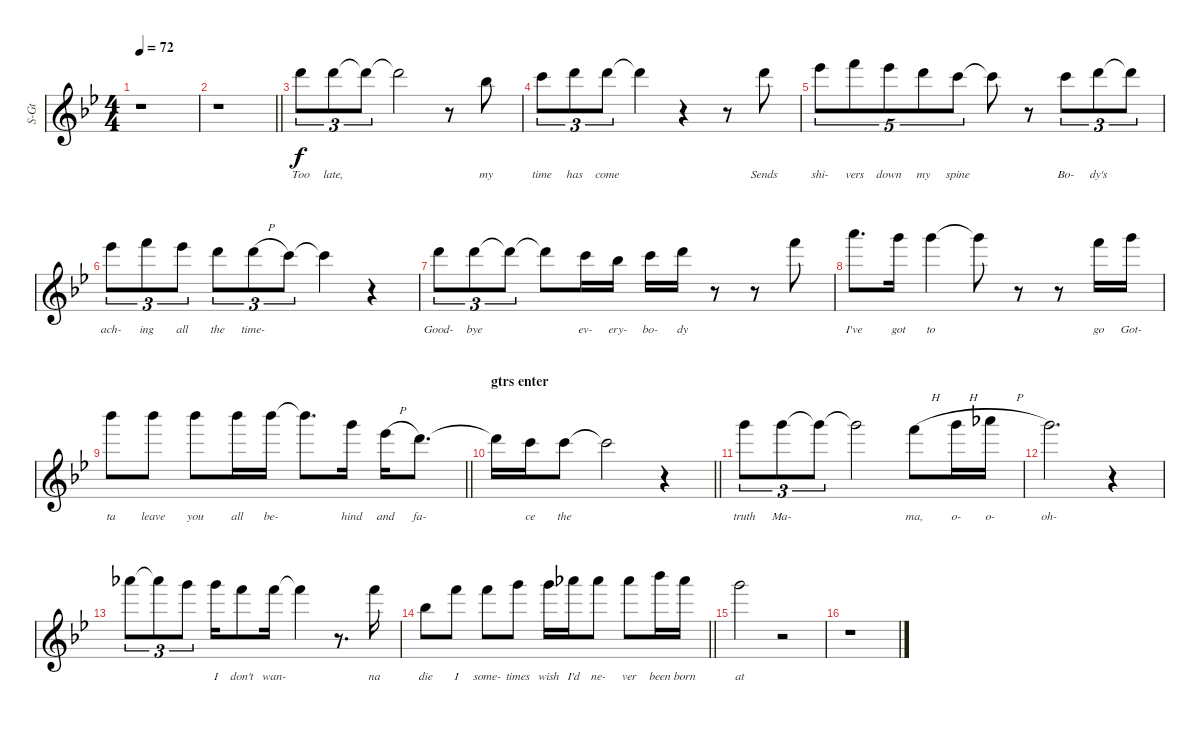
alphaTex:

\bracketExtendMode groupsimilarinstruments
\otherSystemsTrackNameOrientation horizontal
\track ("Voice" "S-Gt") {instrument flute}
\staff {score}
\tuning (E5 B4 G4 D4 A3 E3)
\displaytranspose 12
\ts (4 4)
\tempo 72
\clef g2
\ks bb
r.1{dy f beam Down} |
\barLineRight lightlight
r.1{beam Down} |
3.2{acc forcenatural}.8{tu (3 2) lyrics (0 "Too") lyrics (1 "") lyrics (2 "") lyrics (3 "") lyrics (4 "") beam Down} 3.2{acc forcenatural}.8{tu (3 2) lyrics (0 "late,") lyrics (1 "") lyrics (2 "") lyrics (3 "") lyrics (4 "") beam Down} 3.2{t acc forcenatural}.8{tu (3 2) beam Down} 3.2{t acc forcenatural}.2{beam Down} r.8{beam Down} 3.3{acc b}.8{lyrics (0 "my") lyrics (1 "") lyrics (2 "") lyrics (3 "") lyrics (4 "") beam Down} |
1.2{acc forcenatural}.8{tu (3 2) lyrics (0 "time") lyrics (1 "") lyrics (2 "") lyrics (3 "") lyrics (4 "") beam Down} 3.2{acc forcenatural}.8{tu (3 2) lyrics (0 "has") lyrics (1 "") lyrics (2 "") lyrics (3 "") lyrics (4 "") beam Down} 3.2{acc forcenatural}.8{tu (3 2) lyrics (0 "come") lyrics (1 "") lyrics (2 "") lyrics (3 "") lyrics (4 "") beam Down} 3.2{t acc forcenatural}.4{beam Down} r.4{beam Down} r.8{beam Down} 3.2{acc forcenatural}.8{lyrics (0 "Sends") lyrics (1 "") lyrics (2 "") lyrics (3 "") lyrics (4 "") beam Down} |
4.2{acc b}.8{tu (5 4) lyrics (0 "shi-") lyrics (1 "") lyrics (2 "") lyrics (3 "") lyrics (4 "") beam Down} 1.1{acc forcenatural}.8{tu (5 4) lyrics (0 "vers") lyrics (1 "") lyrics (2 "") lyrics (3 "") lyrics (4 "") beam Down} 4.2{acc b}.8{tu (5 4) lyrics (0 "down") lyrics (1 "") lyrics (2 "") lyrics (3 "") lyrics (4 "") beam Down} 3.2{acc forcenatural}.8{tu (5 4) lyrics (0 "my") lyrics (1 "") lyrics (2 "") lyrics (3 "") lyrics (4 "") beam Down} 1.2{acc forcenatural}.8{tu (5 4) lyrics (0 "spine") lyrics (1 "") lyrics (2 "") lyrics (3 "") lyrics (4 "") beam Down} 1.2{t acc forcenatural}.8{beam Down} r.8{beam Down} 1.2{acc forcenatural}.8{tu (3 2) lyrics (0 "Bo-") lyrics (1 "") lyrics (2 "") lyrics (3 "") lyrics (4 "") beam Down} 3.2{acc forcenatural}.8{tu (3 2) lyrics (0 "dy's") lyrics (1 "") lyrics (2 "") lyrics (3 "") lyrics (4 "") beam Down} 3.2{t acc forcenatural}.8{tu (3 2) beam Down} |
4.2{acc b}.8{tu (3 2) lyrics (0 "ach-") lyrics (1 "") lyrics (2 "") lyrics (3 "") lyrics (4 "") beam Down} 1.1{acc forcenatural}.8{tu (3 2) lyrics (0 "ing") lyrics (1 "") lyrics (2 "") lyrics (3 "") lyrics (4 "") beam Down} 4.2{acc b}.8{tu (3 2) lyrics (0 "all") lyrics (1 "") lyrics (2 "") lyrics (3 "") lyrics (4 "") beam Down} 3.2{acc forcenatural}.8{tu (3 2) lyrics (0 "the") lyrics (1 "") lyrics (2 "") lyrics (3 "") lyrics (4 "") beam Down} 3.2{h acc forcenatural}.8{tu (3 2) lyrics (0 "time-") lyrics (1 "") lyrics (2 "") lyrics (3 "") lyrics (4 "") beam Down} 1.2{acc forcenatural}.8{tu (3 2) beam Down} 1.2{t acc forcenatural}.4{beam Down} r.4{beam Down} |
3.2{acc forcenatural}.8{tu (3 2) lyrics (0 "Good-") lyrics (1 "") lyrics (2 "") lyrics (3 "") lyrics (4 "") beam Down} 3.2{acc forcenatural}.8{tu (3 2) lyrics (0 "bye") lyrics (1 "") lyrics (2 "") lyrics (3 "") lyrics (4 "") beam Down} 3.2{t acc forcenatural}.8{tu (3 2) beam Down} 3.2{t acc forcenatural}.8{beam Down} 1.2{acc forcenatural}.16{lyrics (0 "ev-") lyrics (1 "") lyrics (2 "") lyrics (3 "") lyrics (4 "") beam Down} 3.3{acc b}.16{lyrics (0 "ery-") lyrics (1 "") lyrics (2 "") lyrics (3 "") lyrics (4 "") beam Down} 1.2{acc forcenatural}.16{lyrics (0 "bo-") lyrics (1 "") lyrics (2 "") lyrics (3 "") lyrics (4 "") beam Down} 3.2{acc forcenatural}.16{lyrics (0 "dy") lyrics (1 "") lyrics (2 "") lyrics (3 "") lyrics (4 "") beam Down} r.8{beam Down} r.8{beam Down} 1.1{acc forcenatural}.8{lyrics (0 " ") lyrics (1 "") lyrics (2 "") lyrics (3 "") lyrics (4 "") beam Down} |
5.1{acc forcenatural}.8{d lyrics (0 "I've") lyrics (1 "") lyrics (2 "") lyrics (3 "") lyrics (4 "") beam Down} 3.1{acc forcenatural}.16{lyrics (0 "got") lyrics (1 "") lyrics (2 "") lyrics (3 "") lyrics (4 "") beam Down} 3.1{acc forcenatural}.4{lyrics (0 "to") lyrics (1 "") lyrics (2 "") lyrics (3 "") lyrics (4 "") beam Down} 3.1{t acc forcenatural}.8{beam Down} r.8{beam Down} r.8{beam Down} 1.1{acc forcenatural}.16{lyrics (0 "go") lyrics (1 "") lyrics (2 "") lyrics (3 "") lyrics (4 "") beam Down} 3.1{acc forcenatural}.16{lyrics (0 "Got-") lyrics (1 "") lyrics (2 "") lyrics (3 "") lyrics (4 "") beam Down} |
\barLineRight lightlight
6.1{acc b}.8{lyrics (0 "ta") lyrics (1 "") lyrics (2 "") lyrics (3 "") lyrics (4 "") beam Down} 6.1{acc b}.8{lyrics (0 "leave") lyrics (1 "") lyrics (2 "") lyrics (3 "") lyrics (4 "") beam Down} 6.1{acc b}.8{lyrics (0 "you") lyrics (1 "") lyrics (2 "") lyrics (3 "") lyrics (4 "") beam Down} 6.1{acc b}.16{lyrics (0 "all") lyrics (1 "") lyrics (2 "") lyrics (3 "") lyrics (4 "") beam Down} 6.1{acc b}.16{lyrics (0 "be-") lyrics (1 "") lyrics (2 "") lyrics (3 "") lyrics (4 "") beam Down} 6.1{t acc b}.8{d beam Down} 3.1{acc forcenatural}.16{lyrics (0 "hind") lyrics (1 "") lyrics (2 "") lyrics (3 "") lyrics (4 "") beam Down} 4.2{h acc b}.16{lyrics (0 "and") lyrics (1 "") lyrics (2 "") lyrics (3 "") lyrics (4 "") beam Down} 3.2{acc forcenatural}.8{d lyrics (0 "fa-") lyrics (1 "") lyrics (2 "") lyrics (3 "") lyrics (4 "") beam Down} |
\section ("" "gtrs enter")
\barLineRight lightlight
3.2{t acc forcenatural}.16{beam Down} 1.2{acc forcenatural}.16{lyrics (0 "ce") lyrics (1 "") lyrics (2 "") lyrics (3 "") lyrics (4 "") beam Down} 1.2{acc forcenatural}.8{lyrics (0 "the") lyrics (1 "") lyrics (2 "") lyrics (3 "") lyrics (4 "") beam Down} 1.2{t acc forcenatural}.2{beam Down} r.4{beam Down} |
3.1{acc forcenatural}.8{tu (3 2) lyrics (0 "truth") lyrics (1 "") lyrics (2 "") lyrics (3 "") lyrics (4 "") beam Down} 3.1{acc forcenatural}.8{tu (3 2) lyrics (0 "Ma-") lyrics (1 "") lyrics (2 "") lyrics (3 "") lyrics (4 "") beam Down} 3.1{t acc forcenatural}.8{tu (3 2) beam Down} 3.1{t acc forcenatural}.2{beam Down} 1.1{h acc forcenatural}.8{lyrics (0 "ma,") lyrics (1 "") lyrics (2 "") lyrics (3 "") lyrics (4 "") beam Down} 3.1{h acc forcenatural}.16{lyrics (0 "o-") lyrics (1 "") lyrics (2 "") lyrics (3 "") lyrics (4 "") beam Down} 4.1{h acc b}.16{lyrics (0 "o-") lyrics (1 "") lyrics (2 "") lyrics (3 "") lyrics (4 "") beam Down} |
3.1{acc forcenatural}.2{d lyrics (0 "oh-") lyrics (1 "") lyrics (2 "") lyrics (3 "") lyrics (4 "") beam Down} r.4{beam Down} |
4.1{acc b}.8{tu (3 2) lyrics (0 " ") lyrics (1 "") lyrics (2 "") lyrics (3 "") lyrics (4 "") beam Down} 4.1{t acc b}.8{tu (3 2) beam Down} 3.1{acc forcenatural}.8{tu (3 2) beam Down} 3.1{acc forcenatural}.16{lyrics (0 "I") lyrics (1 "") lyrics (2 "") lyrics (3 "") lyrics (4 "") beam Down} 1.1{acc forcenatural}.8{lyrics (0 "don't") lyrics (1 "") lyrics (2 "") lyrics (3 "") lyrics (4 "") beam Down} 1.1{acc forcenatural}.16{lyrics (0 "wan-") lyrics (1 "") lyrics (2 "") lyrics (3 "") lyrics (4 "") beam Down} 1.1{t acc forcenatural}.4{beam Down} r.8{d beam Down} 1.1{acc forcenatural}.16{lyrics (0 "na") lyrics (1 "") lyrics (2 "") lyrics (3 "") lyrics (4 "") beam Down} |
\barLineRight lightlight
3.3{acc b}.8{lyrics (0 "die") lyrics (1 "") lyrics (2 "") lyrics (3 "") lyrics (4 "") beam Down} 1.1{acc forcenatural}.8{lyrics (0 "I") lyrics (1 "") lyrics (2 "") lyrics (3 "") lyrics (4 "") beam Down} 1.1{acc forcenatural}.8{lyrics (0 "some-") lyrics (1 "") lyrics (2 "") lyrics (3 "") lyrics (4 "") beam Down} 3.1{acc forcenatural}.8{lyrics (0 "times") lyrics (1 "") lyrics (2 "") lyrics (3 "") lyrics (4 "") beam Down} 3.1{acc forcenatural}.16{lyrics (0 "wish") lyrics (1 "") lyrics (2 "") lyrics (3 "") lyrics (4 "") beam Down} 4.1{acc b}.16{lyrics (0 "I'd") lyrics (1 "") lyrics (2 "") lyrics (3 "") lyrics (4 "") beam Down} 4.1{acc b}.8{lyrics (0 "ne-") lyrics (1 "") lyrics (2 "") lyrics (3 "") lyrics (4 "") beam Down} 4.1{acc b}.8{lyrics (0 "ver") lyrics (1 "") lyrics (2 "") lyrics (3 "") lyrics (4 "") beam Down} 6.1{acc b}.16{lyrics (0 "been") lyrics (1 "") lyrics (2 "") lyrics (3 "") lyrics (4 "") beam Down} 4.1{acc b}.16{lyrics (0 "born") lyrics (1 "") lyrics (2 "") lyrics (3 "") lyrics (4 "") beam Down} |
3.1{acc forcenatural}.2{lyrics (0 "at") lyrics (1 "") lyrics (2 "") lyrics (3 "") lyrics (4 "") beam Down} r.2{beam Down} |
r.1{beam Down}
